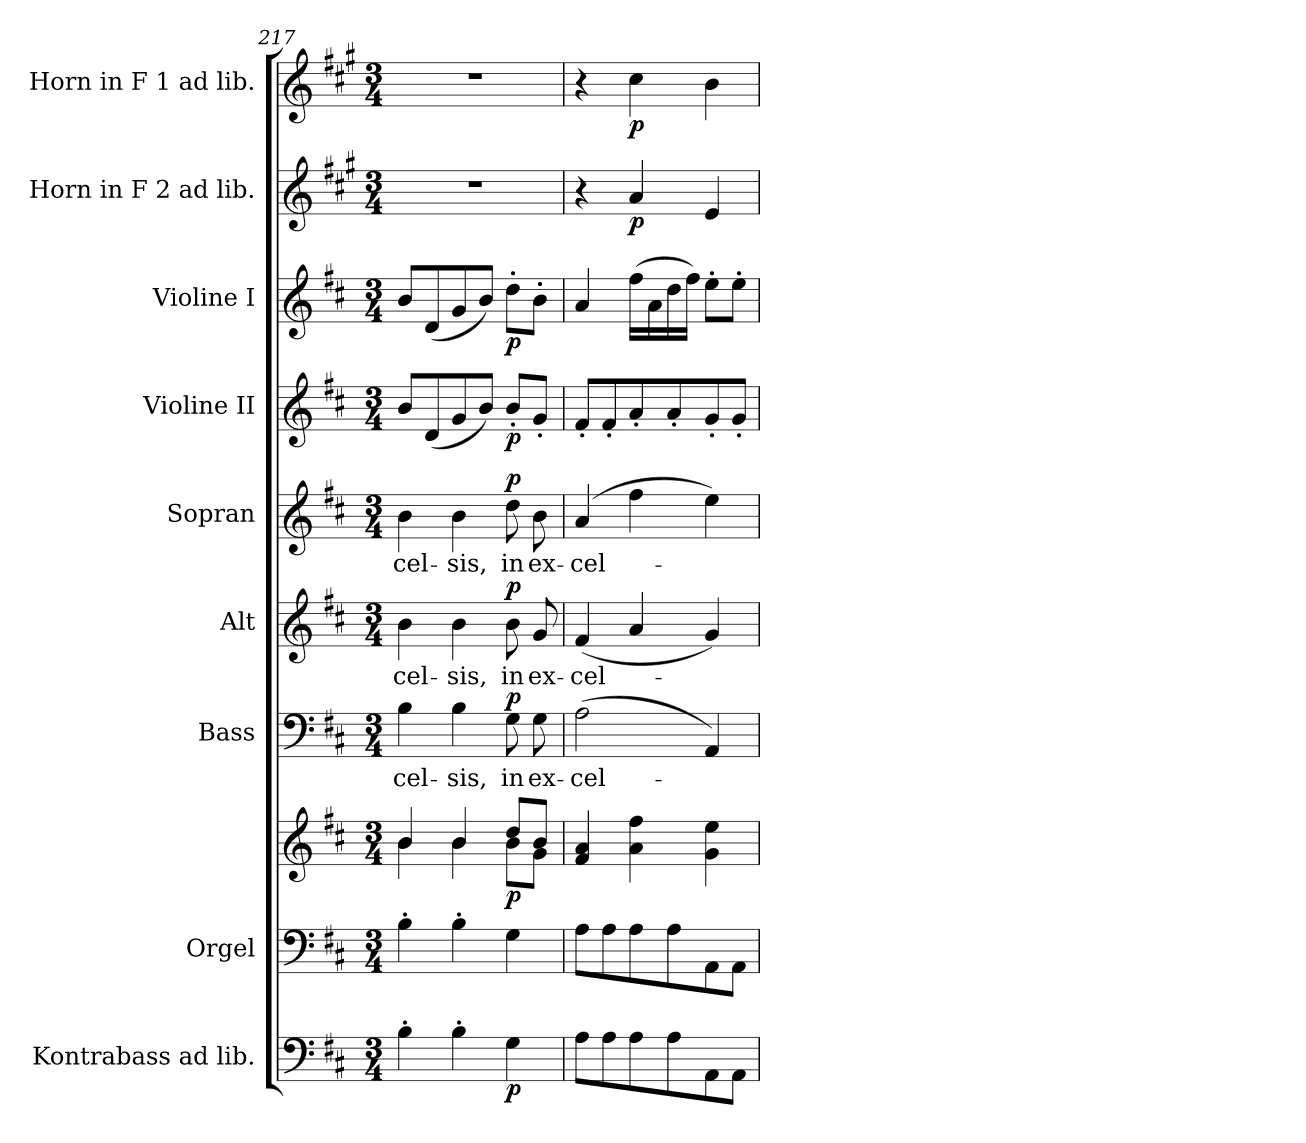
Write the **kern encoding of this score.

**kern	**dynam	**kern	**kern	**dynam	**kern	**text	**dynam	**kern	**text	**dynam	**kern	**text	**dynam	**kern	**dynam	**kern	**dynam	**kern	**dynam	**kern	**dynam
*part9	*part9	*part8	*part8	*part8	*part7	*part7	*part7	*part6	*part6	*part6	*part5	*part5	*part5	*part4	*part4	*part3	*part3	*part2	*part2	*part1	*part1
*staff10	*staff10	*staff9	*staff8	*staff8/9	*staff7	*staff7	*staff7	*staff6	*staff6	*staff6	*staff5	*staff5	*staff5	*staff4	*staff4	*staff3	*staff3	*staff2	*staff2	*staff1	*staff1
*I"Kontrabass ad lib.	*	*I"Orgel	*	*	*I"Bass	*	*	*I"Alt	*	*	*I"Sopran	*	*	*I"Violine II	*	*I"Violine I	*	*I"Horn in F 2 ad lib.	*	*I"Horn in F 1 ad lib.	*
*I'Kb.	*	*I'Org.	*	*	*I'B.	*	*	*I'A.	*	*	*I'S.	*	*	*I'Vl. II	*	*I'Vl. I	*	*	*	*	*
*clefF4	*	*clefF4	*clefG2	*	*clefF4	*	*	*clefG2	*	*	*clefG2	*	*	*clefG2	*	*clefG2	*	*clefG2	*	*clefG2	*
*ITrd7c12	*	*	*	*	*	*	*	*	*	*	*	*	*	*	*	*	*	*ITrd4c7	*	*ITrd4c7	*
*k[f#c#]	*	*k[f#c#]	*k[f#c#]	*	*k[f#c#]	*	*	*k[f#c#]	*	*	*k[f#c#]	*	*	*k[f#c#]	*	*k[f#c#]	*	*k[f#c#]	*	*k[f#c#]	*
*D:	*	*D:	*D:	*	*D:	*	*	*D:	*	*	*D:	*	*	*D:	*	*D:	*	*D:	*	*D:	*
*M3/4	*	*M3/4	*M3/4	*	*M3/4	*	*	*M3/4	*	*	*M3/4	*	*	*M3/4	*	*M3/4	*	*M3/4	*	*M3/4	*
=217	=217	=217	=217	=217	=217	=217	=217	=217	=217	=217	=217	=217	=217	=217	=217	=217	=217	=217	=217	=217	=217
*	*	*	*^	*	*	*	*	*	*	*	*	*	*	*	*	*	*	*	*	*	*
!	!	!	!	!	!	!	!LO:LY:b	!	!	!LO:LY:b	!	!	!LO:LY:b	!	!	!	!	!	!	!	!	!
4BB'>\	.	4B'>\	4b/	4b\	.	4B\	-cel-	.	4b\	-cel-	.	4b\	-cel-	.	8b/L	.	8b/L	.	2.r	.	2.r	.
.	.	.	.	.	.	.	.	.	.	.	.	.	.	.	(<8d/	.	(<8d/	.	.	.	.	.
!	!	!	!	!	!	!	!LO:LY:b	!	!	!LO:LY:b	!	!	!LO:LY:b	!	!	!	!	!	!	!	!	!
4BB'>\	.	4B'>\	4b/	4b\	.	4B\	-sis,	.	4b\	-sis,	.	4b\	-sis,	.	8g/	.	8g/	.	.	.	.	.
.	.	.	.	.	.	.	.	.	.	.	.	.	.	.	8b/J)	.	8b/J)	.	.	.	.	.
!	!LO:DY:b	!	!	!	!LO:DY:b	!	!LO:LY:b	!LO:DY:a	!	!LO:LY:b	!LO:DY:a	!	!LO:LY:b	!LO:DY:a	!	!LO:DY:b	!	!LO:DY:b	!	!	!	!
4GG\	p	4G\	8dd/L	8b\L	p	8G\	in	p	8b\	in	p	8dd\	in	p	8b'</L	p	8dd'>\L	p	.	.	.	.
!	!	!	!	!	!	!	!LO:LY:b	!	!	!LO:LY:b	!	!	!LO:LY:b	!	!	!	!	!	!	!	!	!
.	.	.	8b/J	8g\J	.	8G\	ex-	.	8g/	ex-	.	8b\	ex-	.	8g'</J	.	8b'>\J	.	.	.	.	.
=218	=218	=218	=218	=218	=218	=218	=218	=218	=218	=218	=218	=218	=218	=218	=218	=218	=218	=218	=218	=218	=218	=218
!	!	!	!	!	!	!	!LO:LY:b	!	!	!LO:LY:b	!	!	!LO:LY:b	!	!	!	!	!	!	!	!	!
*	*	*	*v	*v	*	*	*	*	*	*	*	*	*	*	*	*	*	*	*	*	*	*
8AA\L	.	8A\L	4f#/ 4a/	.	(>2A\	-cel-	.	(<4f#/	-cel-	.	(4a/	-cel-	.	8f#'</L	.	4a/	.	4r	.	4r	.
8AA\	.	8A\	.	.	.	.	.	.	.	.	.	.	.	8f#'</	.	.	.	.	.	.	.
!	!	!	!	!	!	!	!	!	!	!	!	!	!	!	!	!	!	!	!LO:DY:b	!	!LO:DY:b
8AA\	.	8A\	4a\ 4ff#\	.	.	.	.	4a/	.	.	4ff#\	.	.	8a'</	.	(>16ff#\LL	.	4d/	p	4f#\	p
.	.	.	.	.	.	.	.	.	.	.	.	.	.	.	.	16a\	.	.	.	.	.
8AA\	.	8A\	.	.	.	.	.	.	.	.	.	.	.	8a'</	.	16dd\	.	.	.	.	.
.	.	.	.	.	.	.	.	.	.	.	.	.	.	.	.	16ff#\JJ)	.	.	.	.	.
8AAA\	.	8AA\	4g\ 4ee\	.	4AA/)	.	.	4g/)	.	.	4ee\)	.	.	8g'</	.	8ee'>\L	.	4A/	.	4e\	.
8AAA\J	.	8AA\J	.	.	.	.	.	.	.	.	.	.	.	8g'</J	.	8ee'>\J	.	.	.	.	.
=	=	=	=	=	=	=	=	=	=	=	=	=	=	=	=	=	=	=	=	=	=
*-	*-	*-	*-	*-	*-	*-	*-	*-	*-	*-	*-	*-	*-	*-	*-	*-	*-	*-	*-	*-	*-
